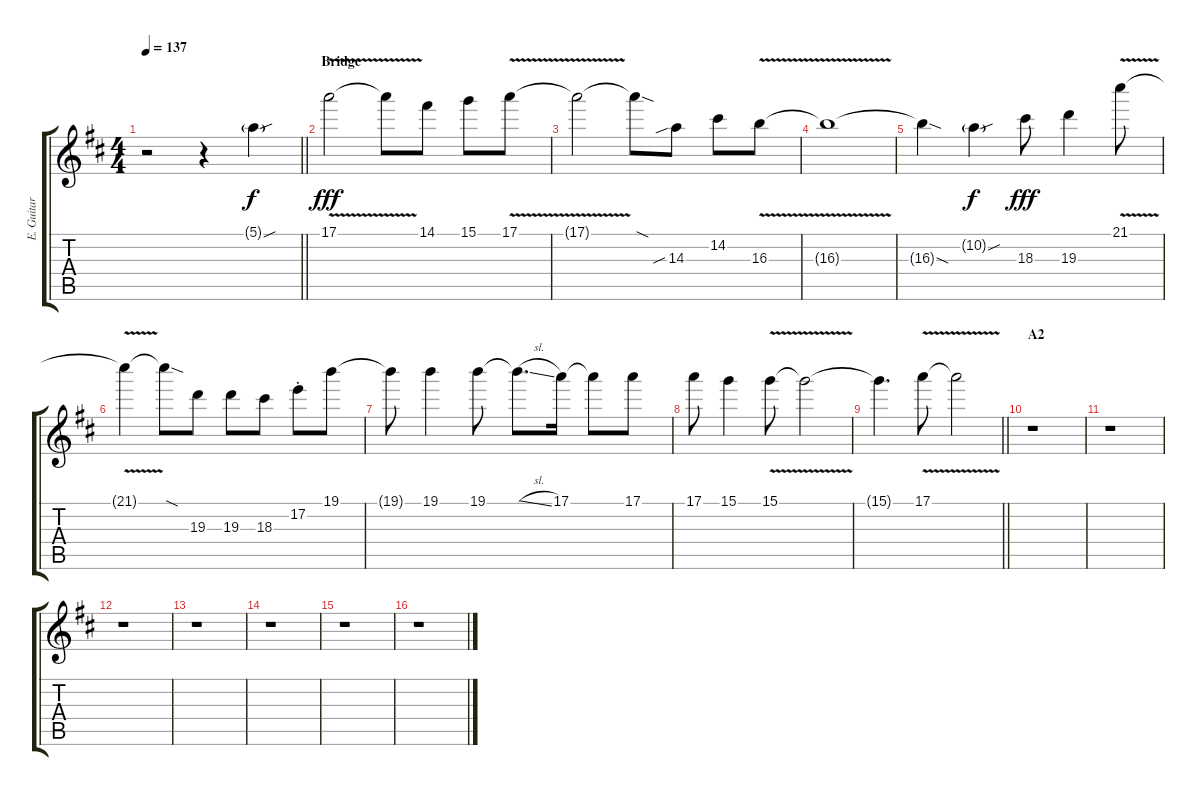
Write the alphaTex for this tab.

\track ("E. Guitar I" "E. Guitar ") {instrument overdrivenguitar}
\staff {score tabs}
\tuning (E4 B3 G3 D3 A2 E2) {hide}
\ts (4 4)
\tempo 137
\clef g2
\barLineRight lightlight
\ks d
r.2{dy fff} r.4 5.1{sou g}.4{dy f} |
\section ("" "Bridge")
17.1{v}.2{dy fff} 17.1{t}.8 14.1.8 15.1.8 17.1{v}.8 |
17.1{t}.2 17.1{sod t}.8 14.3{sib}.8 14.2.8 16.3{v}.8 |
16.3{t}.1 |
16.3{sod t}.4 10.2{sou g}.4{dy f} 18.3.8{dy fff} 19.3.4 21.1{v}.8 |
21.1{t}.4 21.1{sod t}.8 19.3.8 19.3.8 18.3.8 17.2{st}.8 19.1.8 |
19.1{t}.8 19.1.4 19.1.8 19.1{sl t}.8{d} 17.1.16 17.1{t}.8 17.1.8 |
17.1.8 15.1.4 15.1{v}.8 15.1{t}.2 |
\barLineRight lightlight
15.1{t}.4{d} 17.1{v}.8 17.1{t}.2 |
\section ("" "A2")
r.1 |
r.1 |
r.1 |
r.1 |
r.1 |
r.1 |
r.1
